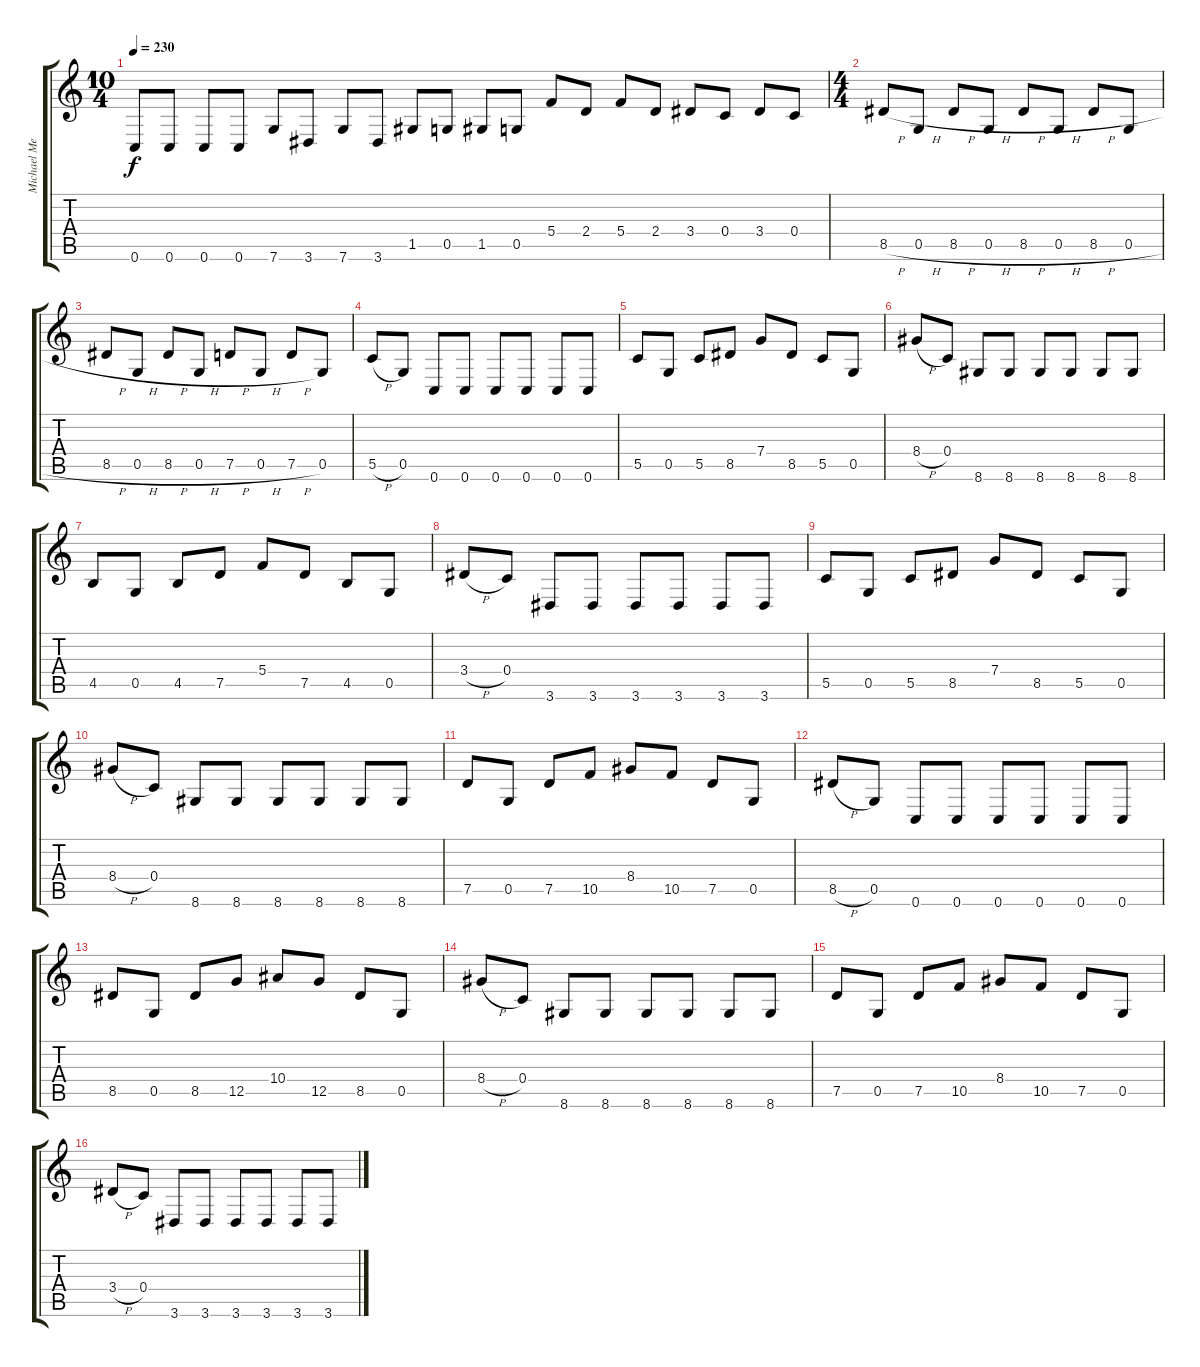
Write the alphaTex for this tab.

\track ("Michael Metcalf" "Michael Me") {instrument distortionguitar}
\staff {score tabs}
\tuning (D4 A3 F3 C3 G2 C2) {hide}
\ts (10 4)
\tempo 230
\clef g2
\ks c
0.6.8{dy f} 0.6.8 0.6.8 0.6.8 7.6.8 3.6.8 7.6.8 3.6.8 1.5.8 0.5.8 1.5.8 0.5.8 5.4.8 2.4.8 5.4.8 2.4.8 3.4.8 0.4.8 3.4.8 0.4.8 |
\ts (4 4)
8.5{h}.8 0.5{h}.8 8.5{h}.8 0.5{h}.8 8.5{h}.8 0.5{h}.8 8.5{h}.8 0.5{h}.8 |
8.5{h}.8 0.5{h}.8 8.5{h}.8 0.5{h}.8 7.5{h}.8 0.5{h}.8 7.5{h}.8 0.5.8 |
5.5{h}.8 0.5.8 0.6.8 0.6.8 0.6.8 0.6.8 0.6.8 0.6.8 |
5.5.8 0.5.8 5.5.8 8.5.8 7.4.8 8.5.8 5.5.8 0.5.8 |
8.4{h}.8 0.4.8 8.6.8 8.6.8 8.6.8 8.6.8 8.6.8 8.6.8 |
4.5.8 0.5.8 4.5.8 7.5.8 5.4.8 7.5.8 4.5.8 0.5.8 |
3.4{h}.8 0.4.8 3.6.8 3.6.8 3.6.8 3.6.8 3.6.8 3.6.8 |
5.5.8 0.5.8 5.5.8 8.5.8 7.4.8 8.5.8 5.5.8 0.5.8 |
8.4{h}.8 0.4.8 8.6.8 8.6.8 8.6.8 8.6.8 8.6.8 8.6.8 |
7.5.8 0.5.8 7.5.8 10.5.8 8.4.8 10.5.8 7.5.8 0.5.8 |
8.5{h}.8 0.5.8 0.6.8 0.6.8 0.6.8 0.6.8 0.6.8 0.6.8 |
8.5.8 0.5.8 8.5.8 12.5.8 10.4.8 12.5.8 8.5.8 0.5.8 |
8.4{h}.8 0.4.8 8.6.8 8.6.8 8.6.8 8.6.8 8.6.8 8.6.8 |
7.5.8 0.5.8 7.5.8 10.5.8 8.4.8 10.5.8 7.5.8 0.5.8 |
3.4{h}.8 0.4.8 3.6.8 3.6.8 3.6.8 3.6.8 3.6.8 3.6.8
